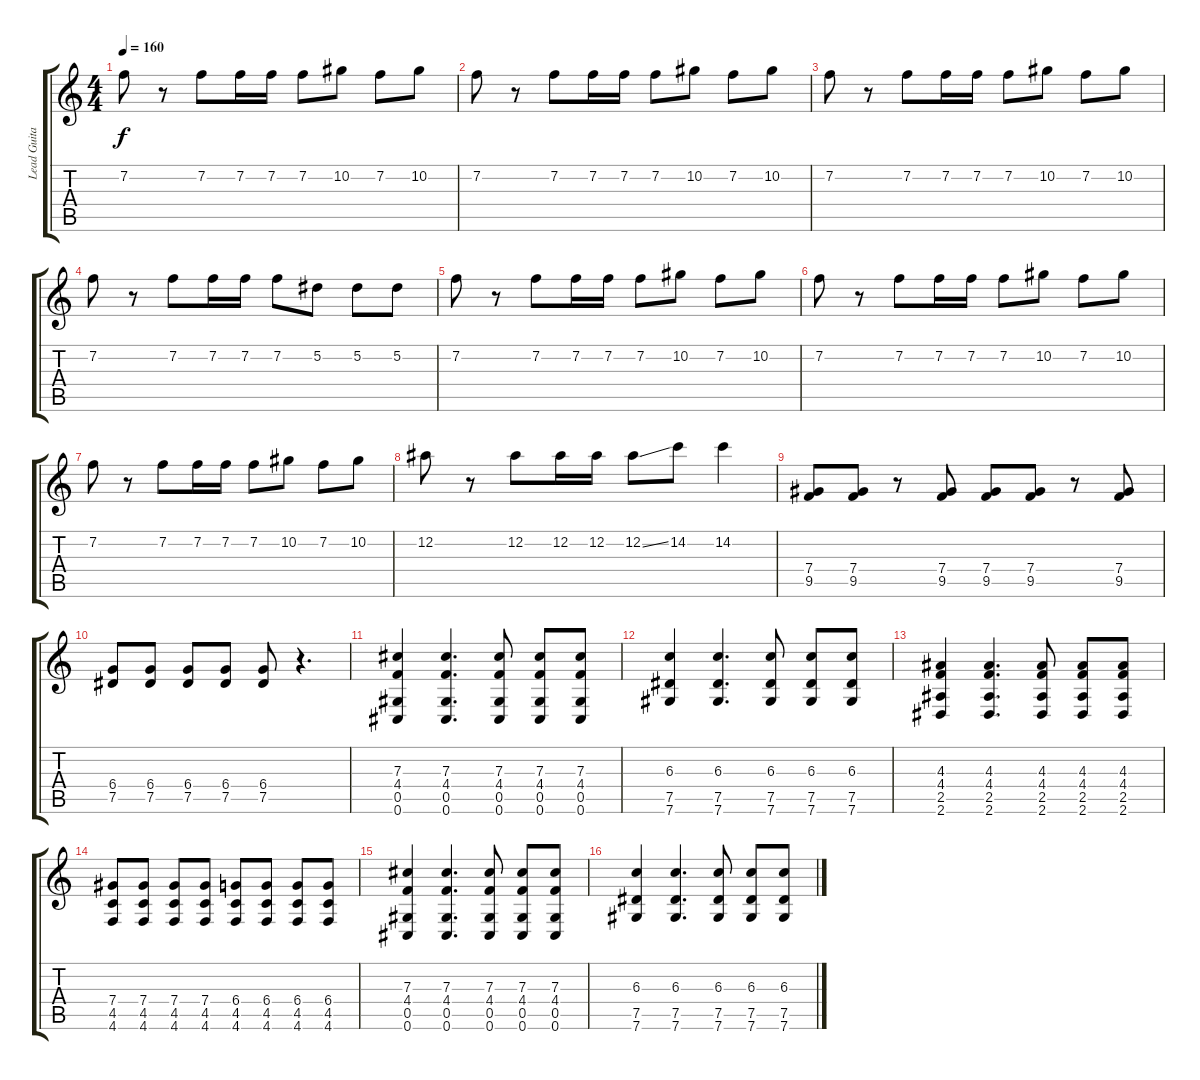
\track ("Lead Guitar" "Lead Guita") {instrument distortionguitar}
\staff {score tabs}
\tuning (Eb4 Bb3 Gb3 Db3 Ab2 Db2) {hide}
\ts (4 4)
\tempo 160
\clef g2
\ks c
7.2.8{dy f} r.8 7.2.8 7.2.16 7.2.16 7.2.8 10.2.8 7.2.8 10.2.8 |
7.2.8 r.8 7.2.8 7.2.16 7.2.16 7.2.8 10.2.8 7.2.8 10.2.8 |
7.2.8 r.8 7.2.8 7.2.16 7.2.16 7.2.8 10.2.8 7.2.8 10.2.8 |
7.2.8 r.8 7.2.8 7.2.16 7.2.16 7.2.8 5.2.8 5.2.8 5.2.8 |
7.2.8 r.8 7.2.8 7.2.16 7.2.16 7.2.8 10.2.8 7.2.8 10.2.8 |
7.2.8 r.8 7.2.8 7.2.16 7.2.16 7.2.8 10.2.8 7.2.8 10.2.8 |
7.2.8 r.8 7.2.8 7.2.16 7.2.16 7.2.8 10.2.8 7.2.8 10.2.8 |
12.2.8 r.8 12.2.8 12.2.16 12.2.16 12.2{ss}.8 14.2.8 14.2.4 |
(7.4 9.5).8 (7.4 9.5).8 r.8 (7.4 9.5).8 (7.4 9.5).8 (7.4 9.5).8 r.8 (7.4 9.5).8 |
(6.4 7.5).8 (6.4 7.5).8 (6.4 7.5).8 (6.4 7.5).8 (6.4 7.5).8 r.4{d} |
(7.3 4.4 0.5 0.6).4 (7.3 4.4 0.5 0.6).4{d} (7.3 4.4 0.5 0.6).8 (7.3 4.4 0.5 0.6).8 (7.3 4.4 0.5 0.6).8 |
(6.3 7.5 7.6).4 (6.3 7.5 7.6).4{d} (6.3 7.5 7.6).8 (6.3 7.5 7.6).8 (6.3 7.5 7.6).8 |
(4.3 4.4 2.5 2.6).4 (4.3 4.4 2.5 2.6).4{d} (4.3 4.4 2.5 2.6).8 (4.3 4.4 2.5 2.6).8 (4.3 4.4 2.5 2.6).8 |
(7.4 4.5 4.6).8 (7.4 4.5 4.6).8 (7.4 4.5 4.6).8 (7.4 4.5 4.6).8 (6.4 4.5 4.6).8 (6.4 4.5 4.6).8 (6.4 4.5 4.6).8 (6.4 4.5 4.6).8 |
(7.3 4.4 0.5 0.6).4 (7.3 4.4 0.5 0.6).4{d} (7.3 4.4 0.5 0.6).8 (7.3 4.4 0.5 0.6).8 (7.3 4.4 0.5 0.6).8 |
(6.3 7.5 7.6).4 (6.3 7.5 7.6).4{d} (6.3 7.5 7.6).8 (6.3 7.5 7.6).8 (6.3 7.5 7.6).8
